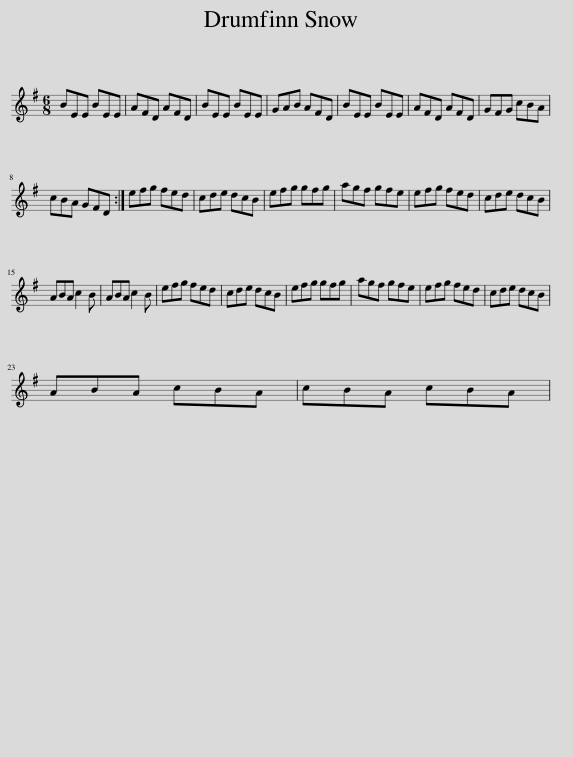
X:1
L:1/8
M:6/8
I:linebreak $
K:Emin
V:1 treble
V:1
 BEE BEE | AFD AFD | BEE BEE | GAB AFD | BEE BEE | %5
 AFD AFD | GFG cBA |$ cBA GFD :| efg fed | cde dcB | %10
 efg gfg | agf gfe | efg fed | cde dcB |$ ABA c2 B | %15
 ABA c2 B | efg fed | cde dcB | efg gfg | agf gfe | %20
 efg fed | cde dcB |$ ABA cBA | cBA cBA | %24
